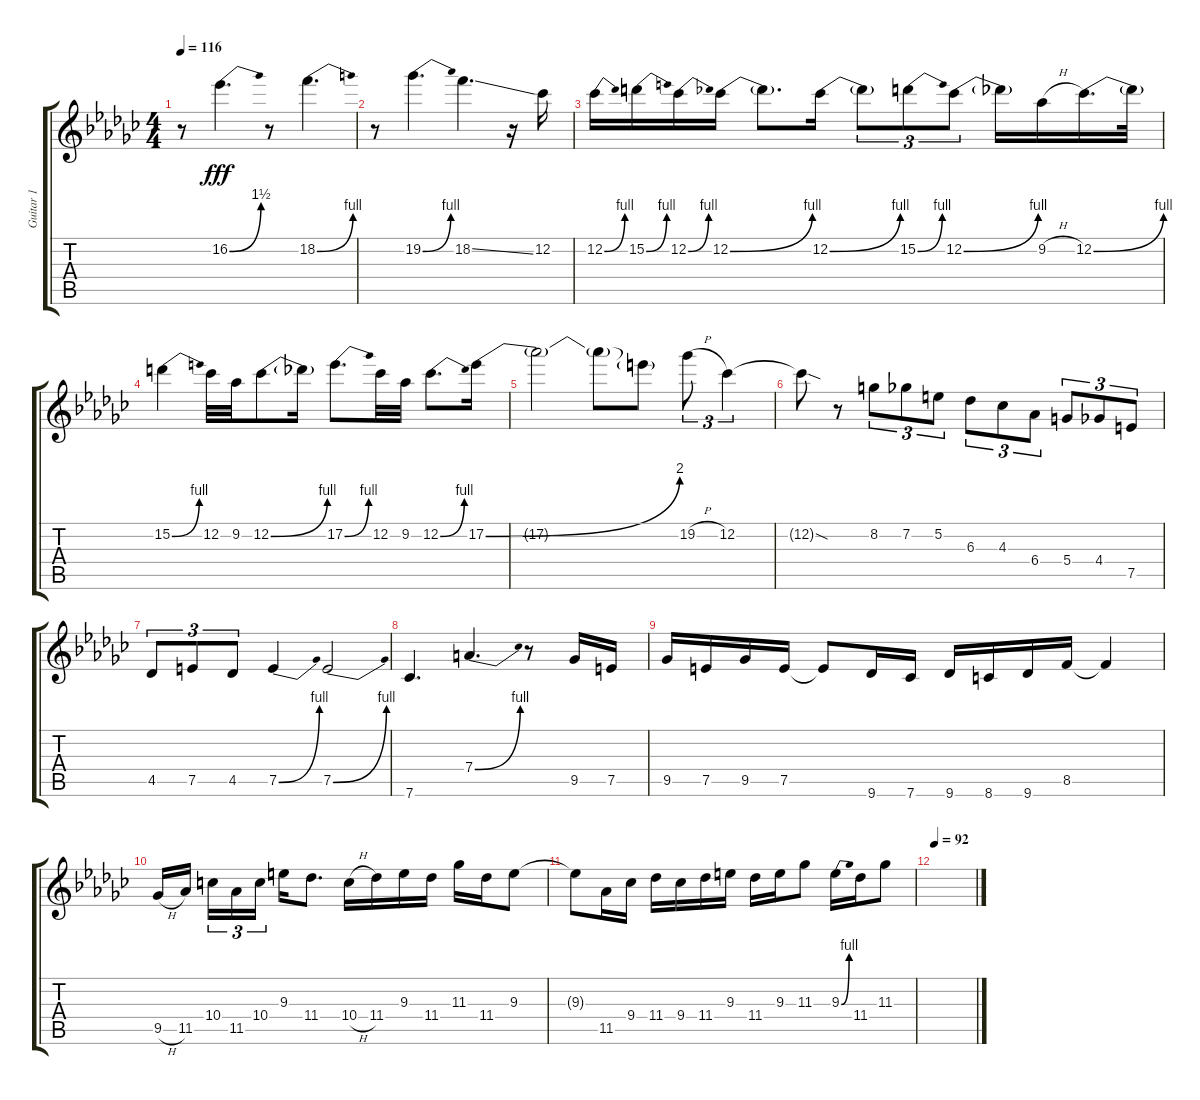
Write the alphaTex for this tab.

\track ("Guitar 1" "Guitar 1") {instrument overdrivenguitar}
\staff {score tabs}
\tuning (E4 B3 G3 D3 A2 E2) {hide}
\ts (4 4)
\tempo 116
\clef g2
\ks gb
r.8{dy fff} 16.2{be (bend 0 0 60 6)}.4{d} r.8 18.2{be (bend 0 0 60 4)}.4{d} |
r.8 19.2{be (bend 0 0 60 4)}.4{d} 18.2{ss}.4{d} r.16 12.2.16 |
12.2{be (bend 0 0 60 4)}.16 15.2{be (bend 0 0 60 4)}.16 12.2{be (bend 0 0 60 4)}.16 12.2{be (bend 0 0 60 4)}.16 12.2{t}.8{d} 12.2{be (bend 0 0 60 4)}.16 12.2{t}.8{tu (3 2)} 15.2{be (bend 0 0 60 4)}.8{tu (3 2)} 12.2{be (bend 0 0 60 4)}.8{tu (3 2)} 12.2{t}.16 9.2{h}.16 12.2{be (bend 0 0 60 4)}.16{d} 12.2{t}.32 |
15.2{be (bend 0 0 60 4)}.4 12.2.32 9.2.32 12.2{be (bend 0 0 60 4)}.8 12.2{t}.16 17.2{be (bend 0 0 60 4)}.8{d} 12.2.32 9.2.32 12.2{be (bend 0 0 60 4)}.8{d} 17.2{be (bend 0 0 60 8)}.16 |
17.2{t}.2 17.2{t}.8 17.2{t}.8 19.2{h}.8{tu (3 2)} 12.2.4{tu (3 2)} |
12.2{sod t}.8 r.8 8.2.8{tu (3 2)} 7.2.8{tu (3 2)} 5.2.8{tu (3 2)} 6.3.8{tu (3 2)} 4.3.8{tu (3 2)} 6.4.8{tu (3 2)} 5.4.8{tu (3 2)} 4.4.8{tu (3 2)} 7.5.8{tu (3 2)} |
4.5.8{tu (3 2)} 7.5.8{tu (3 2)} 4.5.8{tu (3 2)} 7.5{be (bend 0 0 60 4)}.4 7.5{be (bend 0 0 60 4)}.2 |
7.6.4{d volume 0} 7.4{be (bend 0 0 60 4)}.4{d} r.8 9.5.16 7.5.16 |
9.5.16 7.5.16 9.5.16 7.5.16 7.5{t}.8 9.6.16 7.6.16 9.6.16 8.6.16 9.6.16 8.5.16 8.5{t}.4 |
9.5{h}.16 11.5.16{beam splitsecondary} 10.4.16{tu (3 2)} 11.5.16{tu (3 2)} 10.4.16{tu (3 2)} 9.3.16 11.4.8{d} 10.4{h}.16 11.4.16 9.3.16 11.4.16 11.3.16 11.4.16 9.3.8 |
9.3{t}.8 11.5.16 9.4.16 11.4.16 9.4.16 11.4.16 9.3.16 11.4.16 9.3.16 11.3.8 9.3{be (bend 0 0 60 4)}.16 11.4.16 11.3.8 |
\tempo 92
